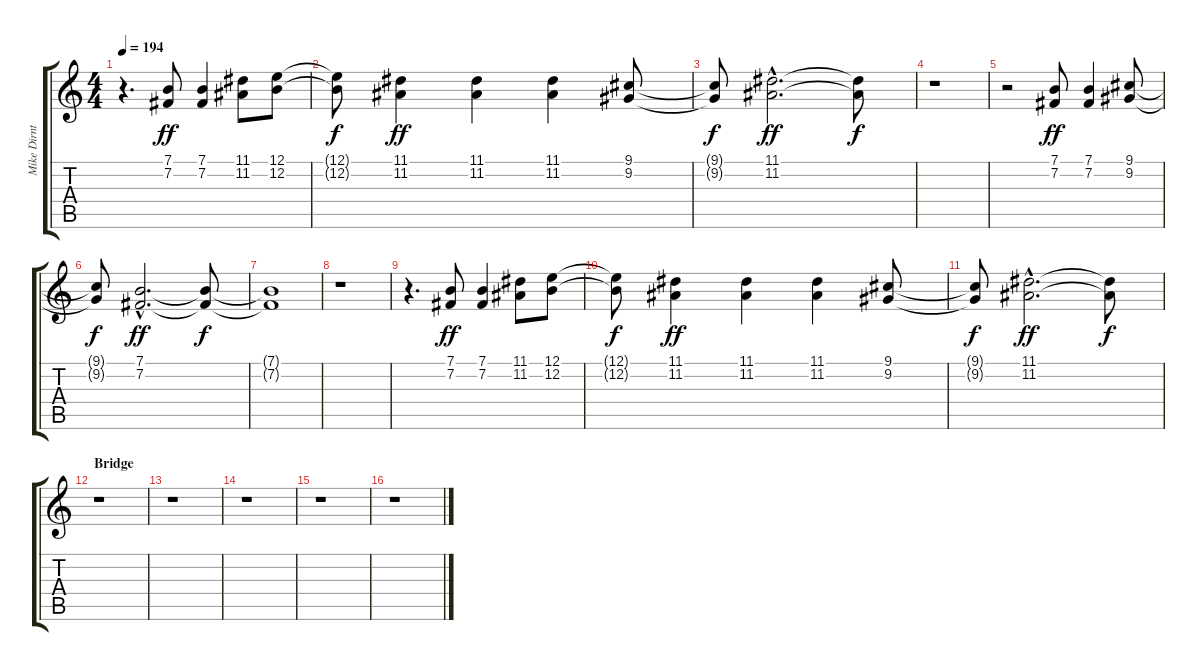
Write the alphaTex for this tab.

\track ("Mike Dirnt (Back Vocals)" "Mike Dirnt") {instrument lead6voice}
\staff {score tabs}
\tuning (E4 B3 G3 D3 A2 E2) {hide}
\ts (4 4)
\tempo 194
\clef g2
\ks c
r.4{d dy f} (7.1 7.2).8{dy ff} (7.1 7.2).4 (11.1 11.2).8 (12.1 12.2).8 |
(12.1{t} 12.2{t}).8{dy f} (11.1 11.2).4{dy ff} (11.1 11.2).4 (11.1 11.2).4 (9.1 9.2).8 |
(9.1{t} 9.2{t}).8{dy f} (11.1{hac} 11.2{hac}).2{d dy ff} (11.1{t} 11.2{t}).8{dy f} |
r.1 |
r.2 (7.1 7.2).8{dy ff} (7.1 7.2).4 (9.1 9.2).8 |
(9.1{t} 9.2{t}).8{dy f} (7.1{hac} 7.2{hac}).2{d dy ff} (7.1{t} 7.2{t}).8{dy f} |
(7.1{t} 7.2{t}).1 |
r.1 |
r.4{d} (7.1 7.2).8{dy ff} (7.1 7.2).4 (11.1 11.2).8 (12.1 12.2).8 |
(12.1{t} 12.2{t}).8{dy f} (11.1 11.2).4{dy ff} (11.1 11.2).4 (11.1 11.2).4 (9.1 9.2).8 |
(9.1{t} 9.2{t}).8{dy f} (11.1{hac} 11.2{hac}).2{d dy ff} (11.1{t} 11.2{t}).8{dy f} |
\section ("" "Bridge")
r.1 |
r.1 |
r.1 |
r.1 |
r.1
